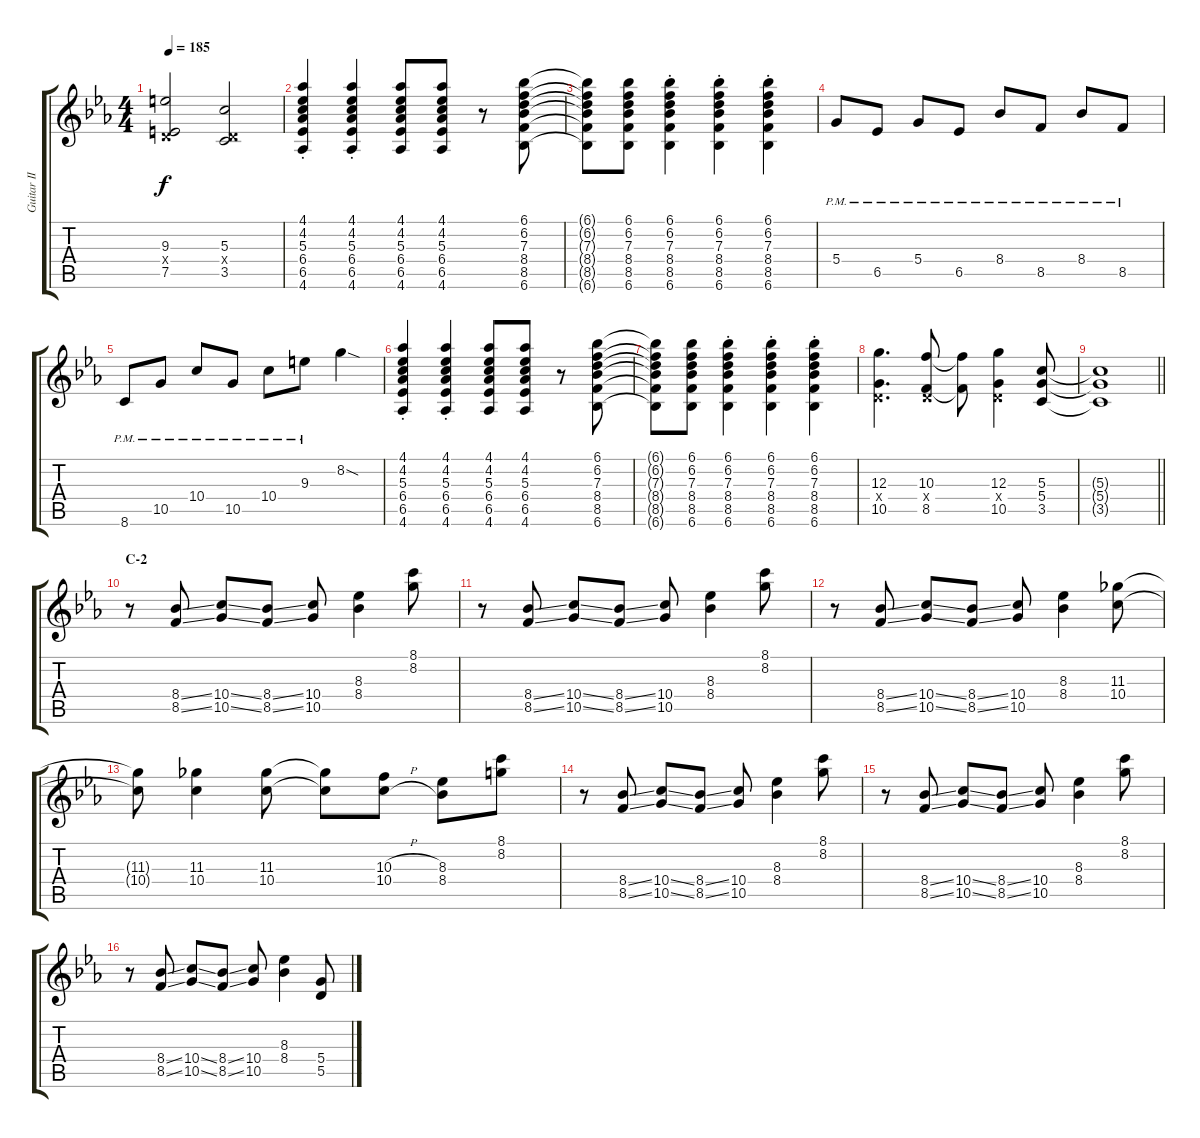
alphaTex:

\track ("Guitar II" "Guitar II") {instrument overdrivenguitar}
\staff {score tabs}
\tuning (E4 B3 G3 D3 A2 E2) {hide}
\ts (4 4)
\tempo 185
\clef g2
\ks eb
(9.3 0.4{x} 7.5).2{dy f} (5.3 0.4{x} 3.5).2 |
(4.1{st} 4.2{st} 5.3{st} 6.4{st} 6.5{st} 4.6{st}).4 (4.1{st} 4.2{st} 5.3{st} 6.4{st} 6.5{st} 4.6{st}).4 (4.1 4.2 5.3 6.4 6.5 4.6).8 (4.1 4.2 5.3 6.4 6.5 4.6).8 r.8 (6.1 6.2 7.3 8.4 8.5 6.6).8 |
(6.1{t} 6.2{t} 7.3{t} 8.4{t} 8.5{t} 6.6{t}).8 (6.1 6.2 7.3 8.4 8.5 6.6).8 (6.1{st} 6.2{st} 7.3{st} 8.4{st} 8.5{st} 6.6{st}).4 (6.1{st} 6.2{st} 7.3{st} 8.4{st} 8.5{st} 6.6{st}).4 (6.1{st} 6.2{st} 7.3{st} 8.4{st} 8.5{st} 6.6{st}).4 |
5.4{pm}.8 6.5{pm}.8 5.4{pm}.8 6.5{pm}.8 8.4{pm}.8 8.5{pm}.8 8.4{pm}.8 8.5{pm}.8 |
8.6{pm}.8 10.5{pm}.8 10.4{pm}.8 10.5{pm}.8 10.4{pm}.8 9.3{pm}.8 8.2{sod}.4 |
(4.1{st} 4.2{st} 5.3{st} 6.4{st} 6.5{st} 4.6{st}).4 (4.1{st} 4.2{st} 5.3{st} 6.4{st} 6.5{st} 4.6{st}).4 (4.1 4.2 5.3 6.4 6.5 4.6).8 (4.1 4.2 5.3 6.4 6.5 4.6).8 r.8 (6.1 6.2 7.3 8.4 8.5 6.6).8 |
(6.1{t} 6.2{t} 7.3{t} 8.4{t} 8.5{t} 6.6{t}).8 (6.1 6.2 7.3 8.4 8.5 6.6).8 (6.1{st} 6.2{st} 7.3{st} 8.4{st} 8.5{st} 6.6{st}).4 (6.1{st} 6.2{st} 7.3{st} 8.4{st} 8.5{st} 6.6{st}).4 (6.1{st} 6.2{st} 7.3{st} 8.4{st} 8.5{st} 6.6{st}).4 |
(12.3 0.4{x} 10.5).4{d} (10.3 0.4{x} 8.5).8 (10.3{t} 8.5{t}).8 (12.3 0.4{x} 10.5).4 (5.3 5.4 3.5).8 |
\barLineRight lightlight
(5.3{t} 5.4{t} 3.5{t}).1 |
\section ("" "C-2")
r.8 (8.4{ss} 8.5{ss}).8 (10.4{ss} 10.5{ss}).8 (8.4{ss} 8.5{ss}).8 (10.4 10.5).8 (8.3 8.4).4 (8.1 8.2).8 |
r.8 (8.4{ss} 8.5{ss}).8 (10.4{ss} 10.5{ss}).8 (8.4{ss} 8.5{ss}).8 (10.4 10.5).8 (8.3 8.4).4 (8.1 8.2).8 |
r.8 (8.4{ss} 8.5{ss}).8 (10.4{ss} 10.5{ss}).8 (8.4{ss} 8.5{ss}).8 (10.4 10.5).8 (8.3 8.4).4 (11.3 10.4).8 |
(11.3{t} 10.4{t}).8 (11.3 10.4).4 (11.3 10.4).8 (11.3{t} 10.4{t}).8 (10.3{h} 10.4{h}).8 (8.3 8.4).8 (8.1 8.2).8 |
r.8 (8.4{ss} 8.5{ss}).8 (10.4{ss} 10.5{ss}).8 (8.4{ss} 8.5{ss}).8 (10.4 10.5).8 (8.3 8.4).4 (8.1 8.2).8 |
r.8 (8.4{ss} 8.5{ss}).8 (10.4{ss} 10.5{ss}).8 (8.4{ss} 8.5{ss}).8 (10.4 10.5).8 (8.3 8.4).4 (8.1 8.2).8 |
r.8 (8.4{ss} 8.5{ss}).8 (10.4{ss} 10.5{ss}).8 (8.4{ss} 8.5{ss}).8 (10.4 10.5).8 (8.3 8.4).4 (5.4 5.5).8
